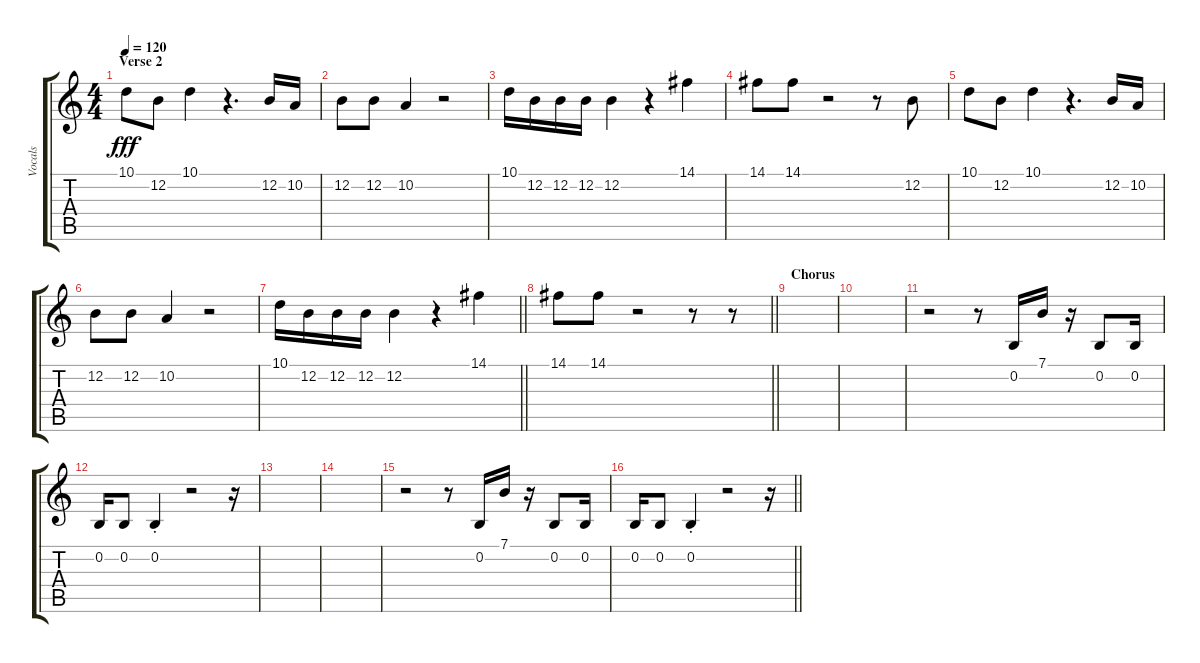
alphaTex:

\track ("Vocals" "Vocals") {instrument lead2sawtooth}
\staff {score tabs}
\tuning (E4 B3 G3 D3 A2 E2) {hide}
\ts (4 4)
\section ("" "Verse 2")
\tempo 120
\clef g2
\ks c
10.1.8{dy fff} 12.2.8 10.1.4 r.4{d} 12.2.16 10.2.16 |
12.2.8 12.2.8 10.2.4 r.2 |
10.1.16 12.2.16 12.2.16 12.2.16 12.2.4 r.4 14.1.4 |
14.1.8 14.1.8 r.2 r.8 12.2.8 |
10.1.8 12.2.8 10.1.4 r.4{d} 12.2.16 10.2.16 |
12.2.8 12.2.8 10.2.4 r.2 |
\barLineRight lightlight
10.1.16 12.2.16 12.2.16 12.2.16 12.2.4 r.4 14.1.4 |
\barLineRight lightlight
14.1.8 14.1.8 r.2 r.8 r.8 |
\section ("" "Chorus")
|
|
r.2 r.8 0.2.16 7.1.16 r.16 0.2.8 0.2.16 |
0.2.16 0.2.8 0.2{st}.4 r.2 r.16 |
|
|
r.2 r.8 0.2.16 7.1.16 r.16 0.2.8 0.2.16 |
\barLineRight lightlight
0.2.16 0.2.8 0.2{st}.4 r.2 r.16
